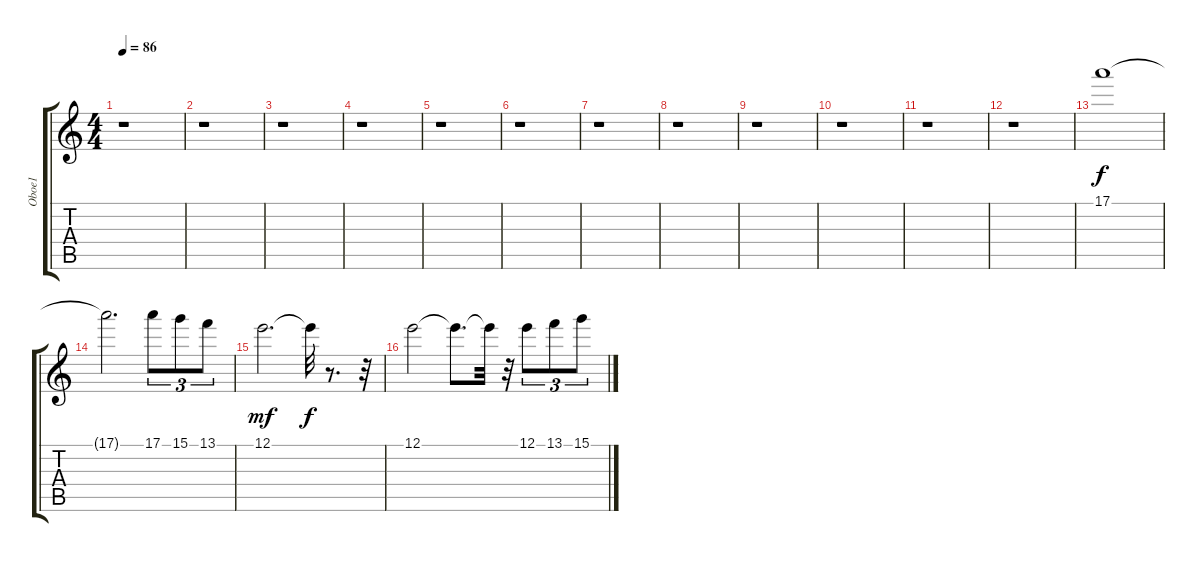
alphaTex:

\track ("Oboe1" "Oboe1") {instrument distortionguitar}
\staff {score tabs}
\tuning (E4 B3 G3 D3 A2 E2) {hide}
\ts (4 4)
\tempo 86
\clef g2
\ks c
r.1{dy mp} |
r.1 |
r.1 |
r.1 |
r.1 |
r.1 |
r.1 |
r.1 |
r.1 |
r.1 |
r.1 |
r.1 |
17.1.1{dy f} |
17.1{t}.2{d} 17.1.8{tu (3 2)} 15.1.8{tu (3 2)} 13.1.8{tu (3 2)} |
12.1.2{d dy mf} 12.1{t}.32{dy f} r.8{d} r.32 |
12.1.2 12.1{t}.8{d} 12.1{t}.32 r.32 12.1.8{tu (3 2)} 13.1.8{tu (3 2)} 15.1.8{tu (3 2)}
